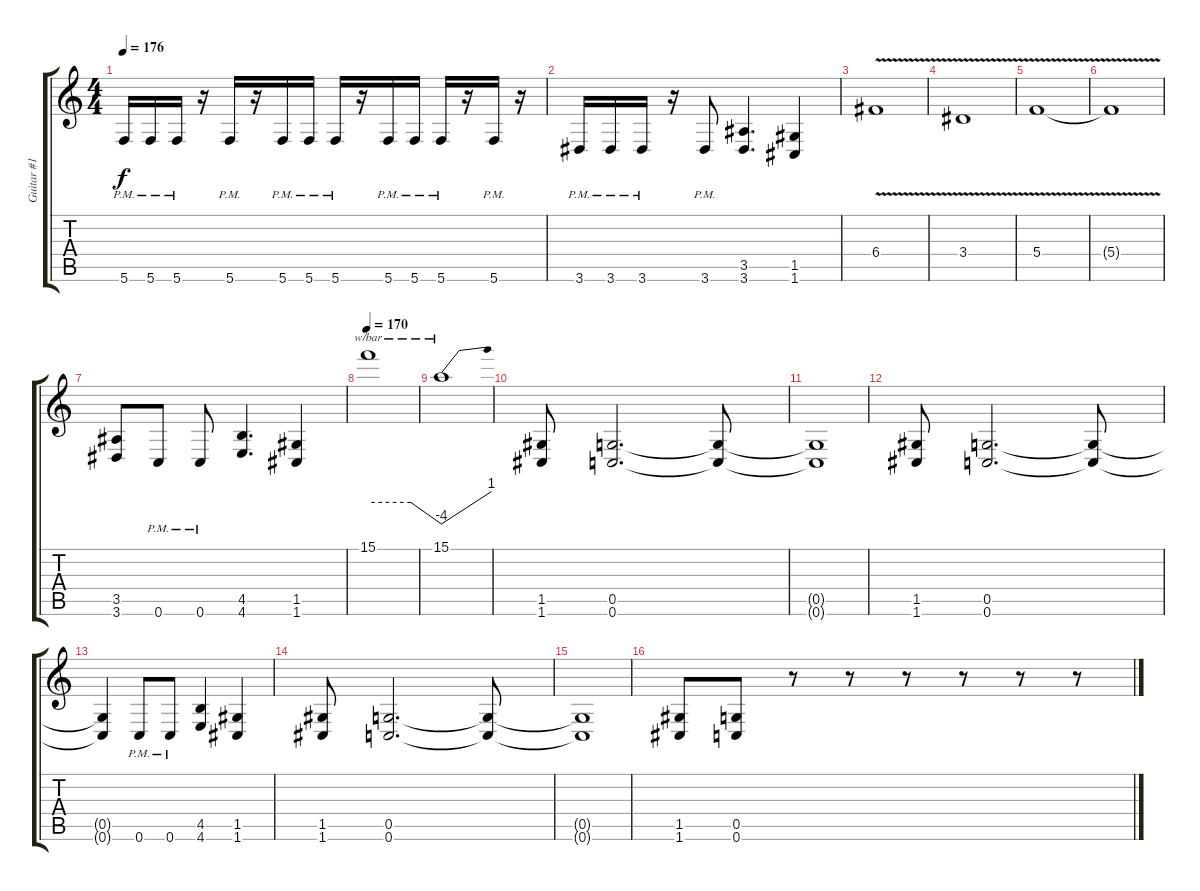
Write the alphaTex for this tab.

\track ("Guitar #1" "Guitar #1") {instrument distortionguitar}
\staff {score tabs}
\tuning (D4 A3 F3 C3 G2 C2) {hide}
\ts (4 4)
\tempo 176
\clef g2
\ks c
5.6{pm}.16{dy f} 5.6{pm}.16 5.6{pm}.16 r.16 5.6{pm}.16 r.16 5.6{pm}.16 5.6{pm}.16 5.6{pm}.16 r.16 5.6{pm}.16 5.6{pm}.16 5.6{pm}.16 r.16 5.6{pm}.16 r.16 |
3.6{pm}.16 3.6{pm}.16 3.6{pm}.16 r.16 3.6{pm}.8 (3.5 3.6).4{d} (1.5 1.6).4 |
6.4{v}.1 |
3.4{v}.1 |
5.4{v}.1 |
5.4{v t}.1 |
(3.5 3.6).8 0.6{pm}.8 0.6{pm}.8 (4.5 4.6).4{d} (1.5 1.6).4 |
\tempo 170
15.1.1{tbe (custom default 0 0 35 0 60 -16)} |
15.1.1{tbe (dive default 0 -16 60 4)} |
(1.5 1.6).8 (0.5 0.6).2{d} (0.5{t} 0.6{t}).8 |
(0.5{t} 0.6{t}).1 |
(1.5 1.6).8 (0.5 0.6).2{d} (0.5{t} 0.6{t}).8 |
(0.5{t} 0.6{t}).4 0.6{pm}.8 0.6{pm}.8 (4.5 4.6).4 (1.5 1.6).4 |
(1.5 1.6).8 (0.5 0.6).2{d} (0.5{t} 0.6{t}).8 |
(0.5{t} 0.6{t}).1 |
(1.5 1.6).8 (0.5 0.6).8 r.8 r.8 r.8 r.8 r.8 r.8
